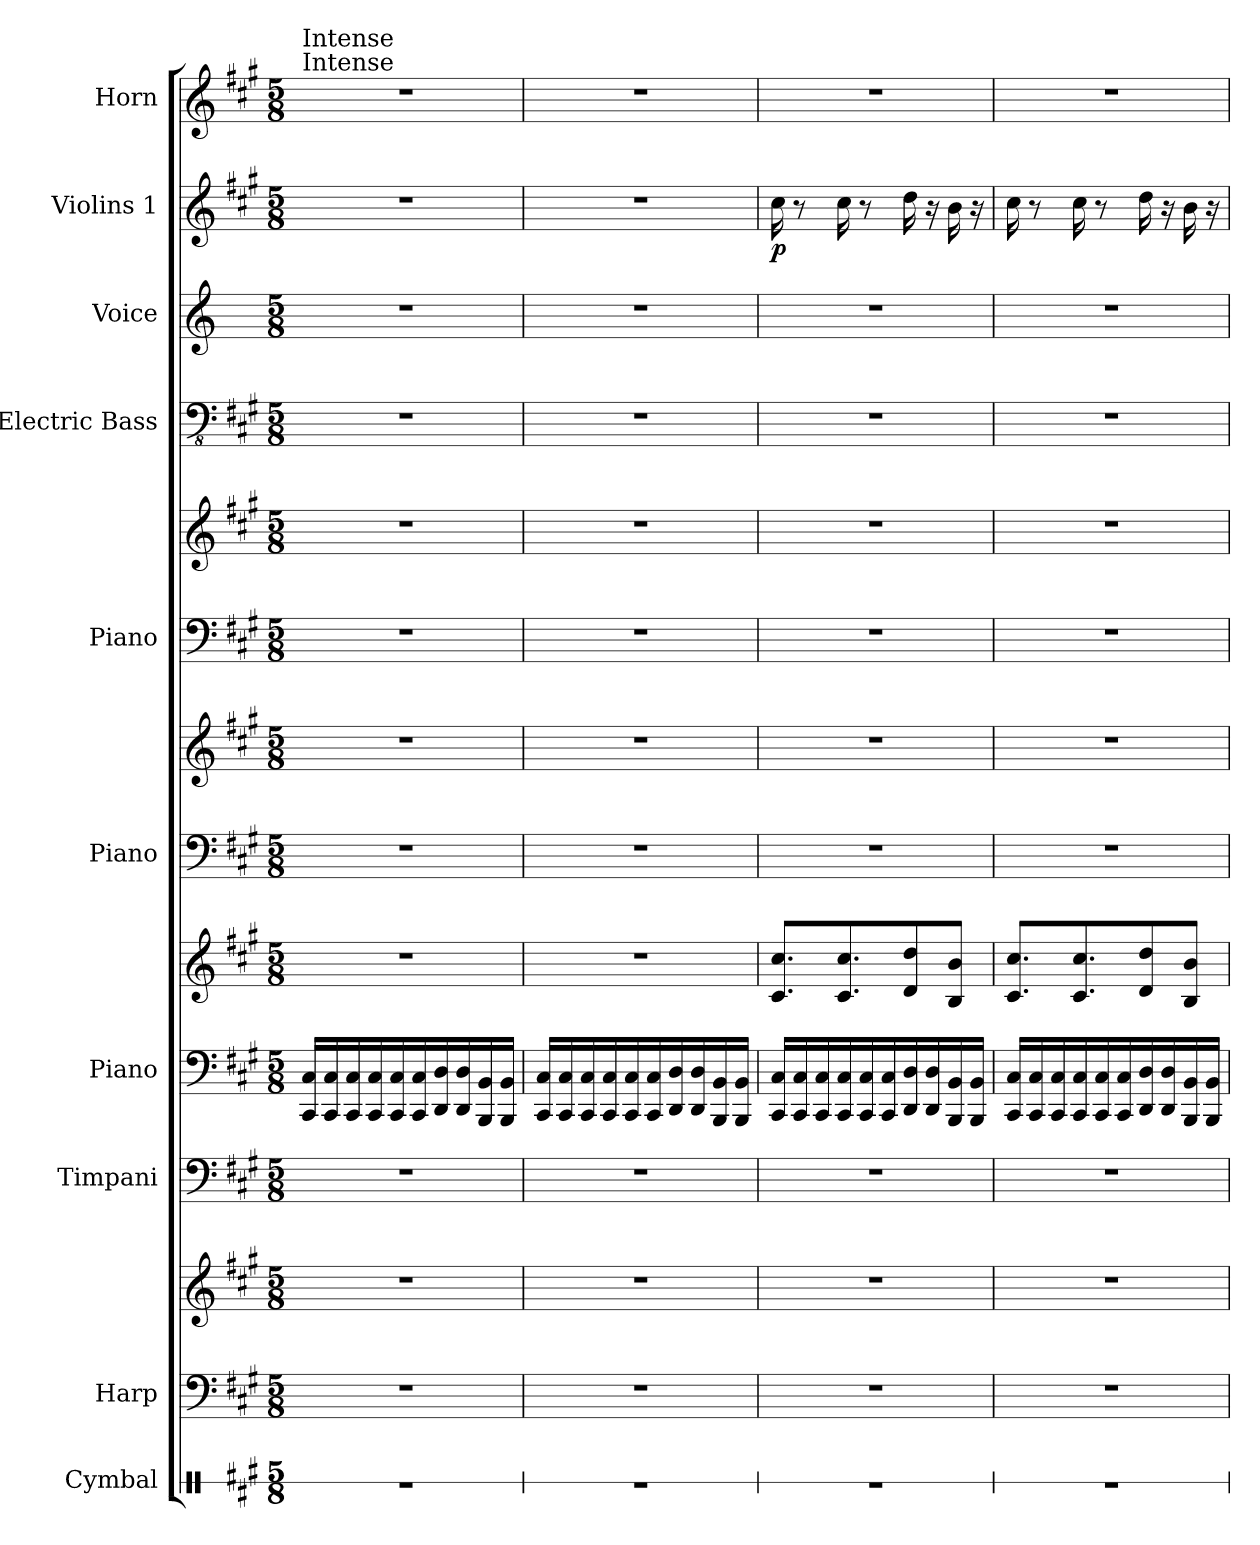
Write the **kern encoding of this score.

**kern	**kern	**kern	**kern	**kern	**kern	**kern	**kern	**kern	**kern	**kern	**kern	**kern	**dynam	**kern
*part10	*part9	*part9	*part8	*part7	*part7	*part6	*part6	*part5	*part5	*part4	*part3	*part2	*part2	*part1
*staff14	*staff13	*staff12	*staff11	*staff10	*staff9	*staff8	*staff7	*staff6	*staff5	*staff4	*staff3	*staff2	*staff2	*staff1
*I"Cymbal	*I"Harp	*	*I"Timpani	*I"Piano	*	*I"Piano	*	*I"Piano	*	*I"Electric Bass	*I"Voice	*I"Violins 1	*	*I"Horn
*I'Cym.	*I'Hrp.	*	*I'Timp.	*I'Pno.	*	*I'Pno.	*	*I'Pno.	*	*I'El. B.	*I'Vo.	*I'Vlns. 1	*	*I'Hn.
*stria1	*	*	*	*	*	*	*	*	*	*	*	*	*	*
*clefX	*clefF4	*clefG2	*clefF4	*clefF4	*clefG2	*clefF4	*clefG2	*clefF4	*clefG2	*clefFv4	*clefG2	*clefG2	*	*clefG2
*	*	*	*	*	*	*	*	*	*	*	*	*	*	*ITrd4c7
*k[f#c#g#]	*k[f#c#g#]	*k[f#c#g#]	*k[f#c#g#]	*k[f#c#g#]	*k[f#c#g#]	*k[f#c#g#]	*k[f#c#g#]	*k[f#c#g#]	*k[f#c#g#]	*k[f#c#g#]	*k[]	*k[f#c#g#]	*	*k[f#c#]
*A:	*A:	*A:	*A:	*A:	*A:	*A:	*A:	*A:	*A:	*A:	*C:	*A:	*	*D:
*M5/8	*M5/8	*M5/8	*M5/8	*M5/8	*M5/8	*M5/8	*M5/8	*M5/8	*M5/8	*M5/8	*M5/8	*M5/8	*	*M5/8
=1	=1	=1	=1	=1	=1	=1	=1	=1	=1	=1	=1	=1	=1	=1
!	!	!	!	!	!	!	!	!	!	!	!	!	!	!LO:TX:a:t=Intense
!	!	!	!	!	!	!	!	!	!	!	!	!	!	!LO:TX:a:t=Intense
8%5r	8%5r	8%5r	8%5r	16CC#/ 16C#/LL	8%5r	8%5r	8%5r	8%5r	8%5r	8%5r	8%5r	8%5r	.	8%5r
.	.	.	.	16CC#/ 16C#/	.	.	.	.	.	.	.	.	.	.
.	.	.	.	16CC#/ 16C#/	.	.	.	.	.	.	.	.	.	.
.	.	.	.	16CC#/ 16C#/	.	.	.	.	.	.	.	.	.	.
.	.	.	.	16CC#/ 16C#/	.	.	.	.	.	.	.	.	.	.
.	.	.	.	16CC#/ 16C#/	.	.	.	.	.	.	.	.	.	.
.	.	.	.	16DD/ 16D/	.	.	.	.	.	.	.	.	.	.
.	.	.	.	16DD/ 16D/	.	.	.	.	.	.	.	.	.	.
.	.	.	.	16BBB/ 16BB/	.	.	.	.	.	.	.	.	.	.
.	.	.	.	16BBB/ 16BB/JJ	.	.	.	.	.	.	.	.	.	.
=2	=2	=2	=2	=2	=2	=2	=2	=2	=2	=2	=2	=2	=2	=2
8%5r	8%5r	8%5r	8%5r	16CC#/ 16C#/LL	8%5r	8%5r	8%5r	8%5r	8%5r	8%5r	8%5r	8%5r	.	8%5r
.	.	.	.	16CC#/ 16C#/	.	.	.	.	.	.	.	.	.	.
.	.	.	.	16CC#/ 16C#/	.	.	.	.	.	.	.	.	.	.
.	.	.	.	16CC#/ 16C#/	.	.	.	.	.	.	.	.	.	.
.	.	.	.	16CC#/ 16C#/	.	.	.	.	.	.	.	.	.	.
.	.	.	.	16CC#/ 16C#/	.	.	.	.	.	.	.	.	.	.
.	.	.	.	16DD/ 16D/	.	.	.	.	.	.	.	.	.	.
.	.	.	.	16DD/ 16D/	.	.	.	.	.	.	.	.	.	.
.	.	.	.	16BBB/ 16BB/	.	.	.	.	.	.	.	.	.	.
.	.	.	.	16BBB/ 16BB/JJ	.	.	.	.	.	.	.	.	.	.
=3	=3	=3	=3	=3	=3	=3	=3	=3	=3	=3	=3	=3	=3	=3
!	!	!	!	!	!	!	!	!	!	!	!	!	!LO:DY:b	!
8%5r	8%5r	8%5r	8%5r	16CC#/ 16C#/LL	8.c#/ 8.cc#/L	8%5r	8%5r	8%5r	8%5r	8%5r	8%5r	16cc#\	p	8%5r
.	.	.	.	16CC#/ 16C#/	.	.	.	.	.	.	.	8r	.	.
.	.	.	.	16CC#/ 16C#/	.	.	.	.	.	.	.	.	.	.
.	.	.	.	16CC#/ 16C#/	8.c#/ 8.cc#/	.	.	.	.	.	.	16cc#\	.	.
.	.	.	.	16CC#/ 16C#/	.	.	.	.	.	.	.	8r	.	.
.	.	.	.	16CC#/ 16C#/	.	.	.	.	.	.	.	.	.	.
.	.	.	.	16DD/ 16D/	8d/ 8dd/	.	.	.	.	.	.	16dd\	.	.
.	.	.	.	16DD/ 16D/	.	.	.	.	.	.	.	16r	.	.
.	.	.	.	16BBB/ 16BB/	8B/ 8b/J	.	.	.	.	.	.	16b\	.	.
.	.	.	.	16BBB/ 16BB/JJ	.	.	.	.	.	.	.	16r	.	.
!!LO:PB:g=z
=4	=4	=4	=4	=4	=4	=4	=4	=4	=4	=4	=4	=4	=4	=4
8%5r	8%5r	8%5r	8%5r	16CC#/ 16C#/LL	8.c#/ 8.cc#/L	8%5r	8%5r	8%5r	8%5r	8%5r	8%5r	16cc#\	.	8%5r
.	.	.	.	16CC#/ 16C#/	.	.	.	.	.	.	.	8r	.	.
.	.	.	.	16CC#/ 16C#/	.	.	.	.	.	.	.	.	.	.
.	.	.	.	16CC#/ 16C#/	8.c#/ 8.cc#/	.	.	.	.	.	.	16cc#\	.	.
.	.	.	.	16CC#/ 16C#/	.	.	.	.	.	.	.	8r	.	.
.	.	.	.	16CC#/ 16C#/	.	.	.	.	.	.	.	.	.	.
.	.	.	.	16DD/ 16D/	8d/ 8dd/	.	.	.	.	.	.	16dd\	.	.
.	.	.	.	16DD/ 16D/	.	.	.	.	.	.	.	16r	.	.
.	.	.	.	16BBB/ 16BB/	8B/ 8b/J	.	.	.	.	.	.	16b\	.	.
.	.	.	.	16BBB/ 16BB/JJ	.	.	.	.	.	.	.	16r	.	.
=	=	=	=	=	=	=	=	=	=	=	=	=	=	=
*-	*-	*-	*-	*-	*-	*-	*-	*-	*-	*-	*-	*-	*-	*-
